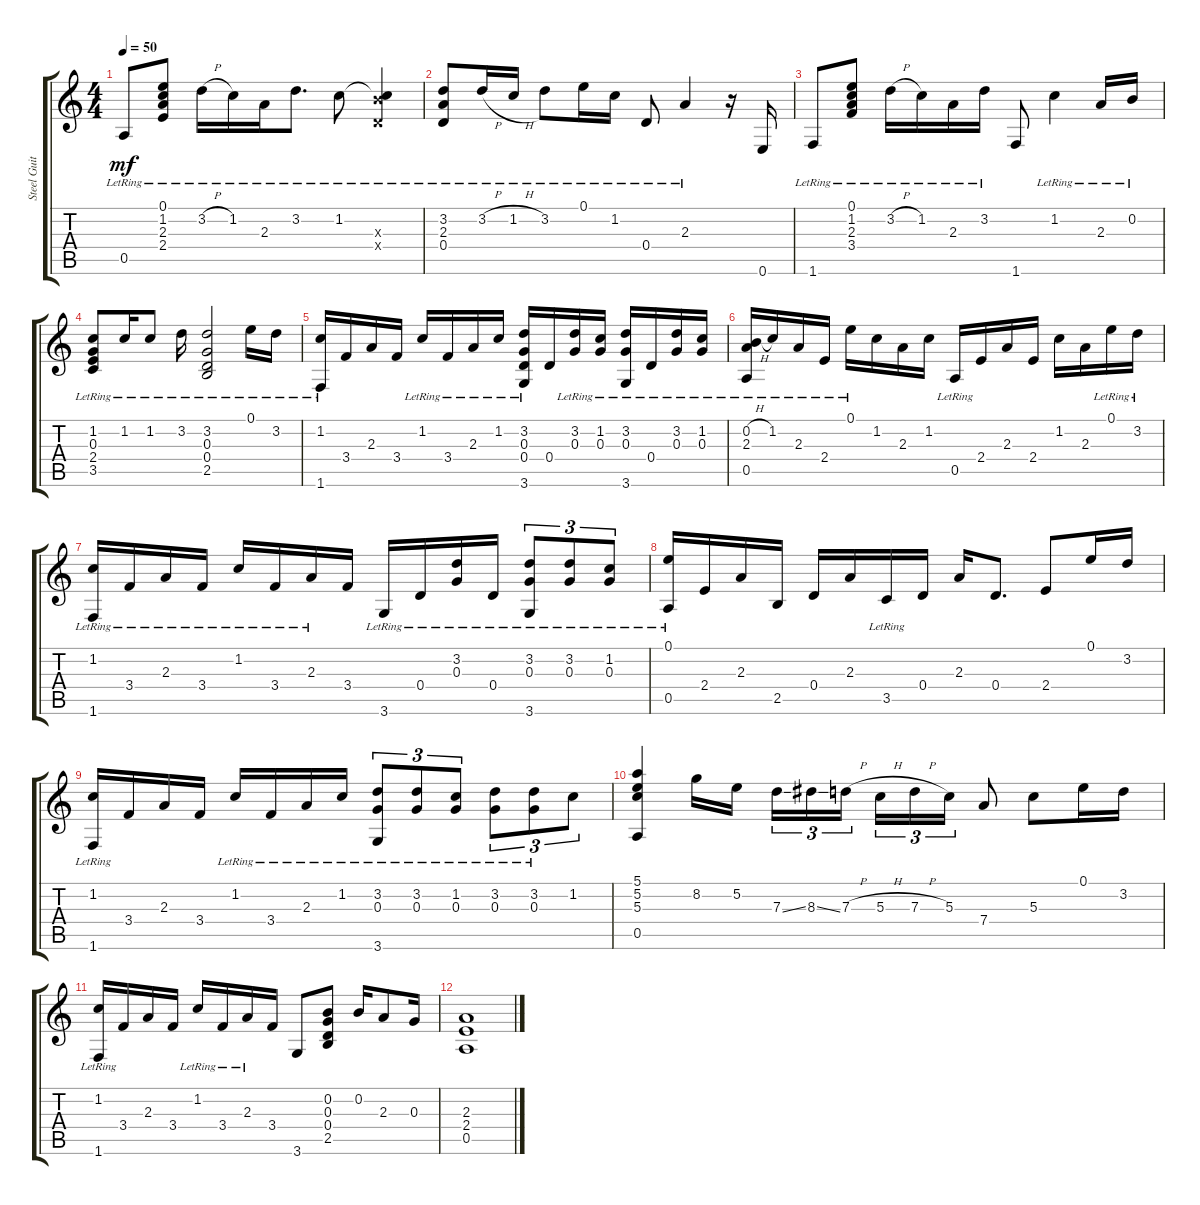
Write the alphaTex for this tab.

\track ("Steel Guitar" "Steel Guit") {instrument acousticguitarsteel}
\staff {score tabs}
\tuning (E4 B3 G3 D3 A2 E2) {hide}
\ts (4 4)
\tempo 50
\clef g2
\ks c
0.5{lr}.8{dy mf instrument acousticguitarsteel} (0.1{lr} 1.2{lr} 2.3{lr} 2.4{lr}).8 3.2{h lr}.16 1.2{lr}.16 2.3{lr}.16 3.2{lr}.8{d} 1.2{lr}.8 (1.2{lr t} 4.3{x} 0.4{x}).4 |
(3.2{lr} 2.3{lr} 0.4{lr}).8 3.2{h lr}.16 1.2{h lr}.16 3.2{lr}.8 0.1{lr}.16 1.2{lr}.16 0.4{lr}.8 2.3{lr}.4 r.16 0.6.16 |
1.6{lr}.8 (0.1{lr} 1.2 2.3{lr} 3.4{lr}).8 3.2{h lr}.16 1.2{lr}.16 2.3{lr}.16 3.2{lr}.16 1.6.8 1.2{lr}.4 2.3{lr}.16 0.2{lr}.16 |
(1.2{lr} 0.3{lr} 2.4{lr} 3.5{lr}).8 1.2{lr}.16 1.2{lr}.8 3.2{lr}.16 (3.2{lr} 0.3{lr} 0.4{lr} 2.5).2 0.1{lr}.16 3.2{lr}.16 |
(1.2{lr} 1.6{lr}).16 3.4.16 2.3.16 3.4.16 1.2{lr}.16 3.4{lr}.16 2.3{lr}.16 1.2{lr}.16 (3.2{lr} 0.3{lr} 0.4{lr} 3.6{lr}).16 0.4.16 (3.2{lr} 0.3{lr}).16 (1.2{lr} 0.3{lr}).16 (3.2{lr} 0.3{lr} 3.6{lr}).16 0.4{lr}.16 (3.2{lr} 0.3{lr}).16 (1.2{lr} 0.3{lr}).16 |
(0.2{h} 2.3{lr} 0.5{lr}).16 1.2{lr}.16 2.3{lr}.16 2.4{lr}.16 0.1{lr}.16 1.2.16 2.3.16 1.2.16 0.5{lr}.16 2.4.16 2.3.16 2.4.16 1.2.16 2.3.16 0.1{lr}.16 3.2{lr}.16 |
(1.2{lr} 1.6{lr}).16 3.4{lr}.16 2.3{lr}.16 3.4{lr}.16 1.2{lr}.16 3.4{lr}.16 2.3{lr}.16 3.4.16 3.6{lr}.16 0.4{lr}.16 (3.2{lr} 0.3{lr}).16 0.4{lr}.16 (3.2{lr} 0.3{lr} 3.6{lr}).8{tu (3 2)} (3.2{lr} 0.3{lr}).8{tu (3 2)} (1.2{lr} 0.3{lr}).8{tu (3 2)} |
(0.1{lr} 0.5).16 2.4.16 2.3.16 2.5.16 0.4.16 2.3.16 3.5{lr}.16 0.4.16 2.3.16 0.4.8{d} 2.4.8 0.1.16 3.2.16 |
(1.2{lr} 1.6{lr}).16 3.4.16 2.3.16 3.4.16 1.2{lr}.16 3.4{lr}.16 2.3{lr}.16 1.2{lr}.16 (3.2 0.3 3.6{lr}).8{tu (3 2)} (3.2{lr} 0.3{lr}).8{tu (3 2)} (1.2{lr} 0.3{lr}).8{tu (3 2)} (3.2{lr} 0.3{lr}).8{tu (3 2)} (3.2{lr} 0.3{lr}).8{tu (3 2)} 1.2.8{tu (3 2)} |
(5.1 5.2 5.3 0.5).4 8.2.16 5.2.16 7.3{ss}.16{tu (3 2)} 8.3{ss}.16{tu (3 2)} 7.3{h}.16{tu (3 2)} 5.3{h}.16{tu (3 2)} 7.3{h}.16{tu (3 2)} 5.3.16{tu (3 2)} 7.4.8 5.3.8 0.1.16 3.2.16 |
(1.2{lr} 1.6{lr}).16 3.4.16 2.3.16 3.4.16 1.2{lr}.16 3.4{lr}.16 2.3{lr}.16 3.4.16 3.6.8 (0.2 0.3 0.4 2.5).8 0.2.16 2.3.8 0.3.16 |
(2.3 2.4 0.5).1
